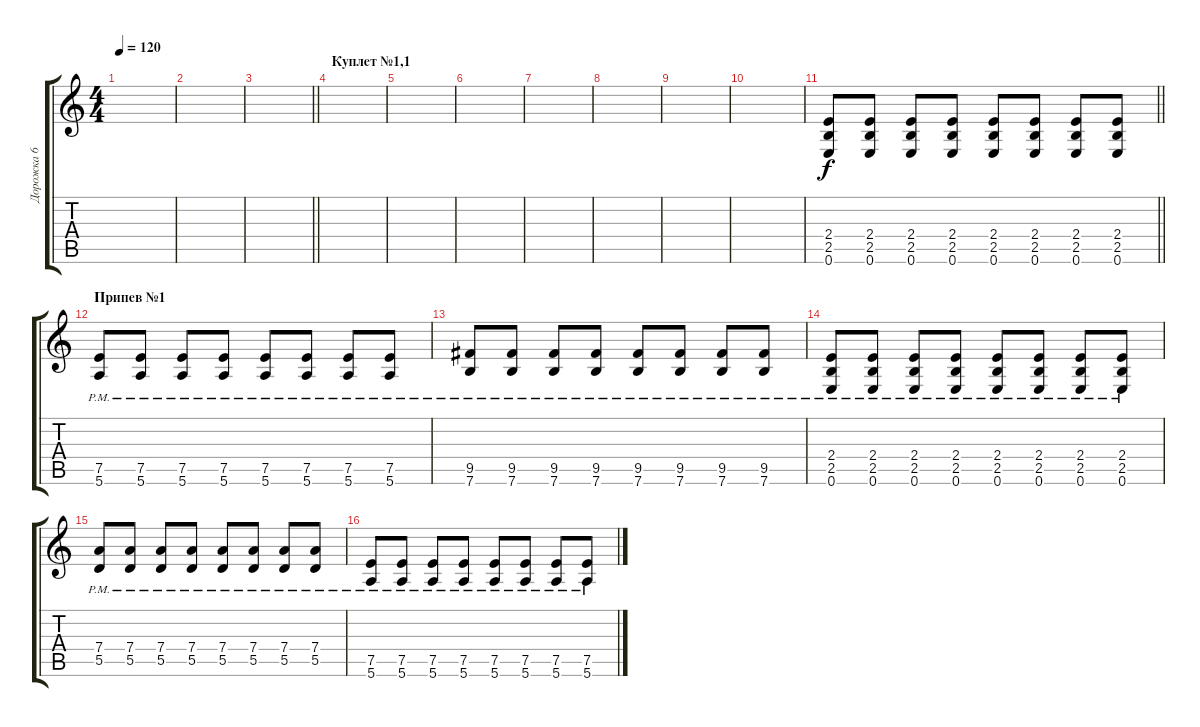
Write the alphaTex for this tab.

\track ("Дорожка 6" "Дорожка 6") {instrument distortionguitar}
\staff {score tabs}
\tuning (E4 B3 G3 D3 A2 E2) {hide}
\ts (4 4)
\tempo 120
\clef g2
\ks c
|
|
\barLineRight lightlight
|
\section ("" "Куплет №1,1")
|
|
|
|
|
|
|
\barLineRight lightlight
(2.4 2.5 0.6).8 (2.4 2.5 0.6).8 (2.4 2.5 0.6).8 (2.4 2.5 0.6).8 (2.4 2.5 0.6).8 (2.4 2.5 0.6).8 (2.4 2.5 0.6).8 (2.4 2.5 0.6).8 |
\section ("" "Припев №1")
(7.5{pm} 5.6{pm}).8 (7.5{pm} 5.6{pm}).8 (7.5{pm} 5.6{pm}).8 (7.5{pm} 5.6{pm}).8 (7.5{pm} 5.6{pm}).8 (7.5{pm} 5.6{pm}).8 (7.5{pm} 5.6{pm}).8 (7.5{pm} 5.6{pm}).8 |
(9.5{pm} 7.6{pm}).8 (9.5{pm} 7.6{pm}).8 (9.5{pm} 7.6{pm}).8 (9.5{pm} 7.6{pm}).8 (9.5{pm} 7.6{pm}).8 (9.5{pm} 7.6{pm}).8 (9.5{pm} 7.6{pm}).8 (9.5{pm} 7.6{pm}).8 |
(2.4{pm} 2.5{pm} 0.6{pm}).8 (2.4{pm} 2.5{pm} 0.6{pm}).8 (2.4{pm} 2.5{pm} 0.6{pm}).8 (2.4{pm} 2.5{pm} 0.6{pm}).8 (2.4{pm} 2.5{pm} 0.6{pm}).8 (2.4{pm} 2.5{pm} 0.6{pm}).8 (2.4{pm} 2.5{pm} 0.6{pm}).8 (2.4{pm} 2.5{pm} 0.6{pm}).8 |
(7.4{pm} 5.5{pm}).8 (7.4{pm} 5.5{pm}).8 (7.4{pm} 5.5{pm}).8 (7.4{pm} 5.5{pm}).8 (7.4{pm} 5.5{pm}).8 (7.4{pm} 5.5{pm}).8 (7.4{pm} 5.5{pm}).8 (7.4{pm} 5.5{pm}).8 |
(7.5{pm} 5.6{pm}).8 (7.5{pm} 5.6{pm}).8 (7.5{pm} 5.6{pm}).8 (7.5{pm} 5.6{pm}).8 (7.5{pm} 5.6{pm}).8 (7.5{pm} 5.6{pm}).8 (7.5{pm} 5.6{pm}).8 (7.5{pm} 5.6{pm}).8
